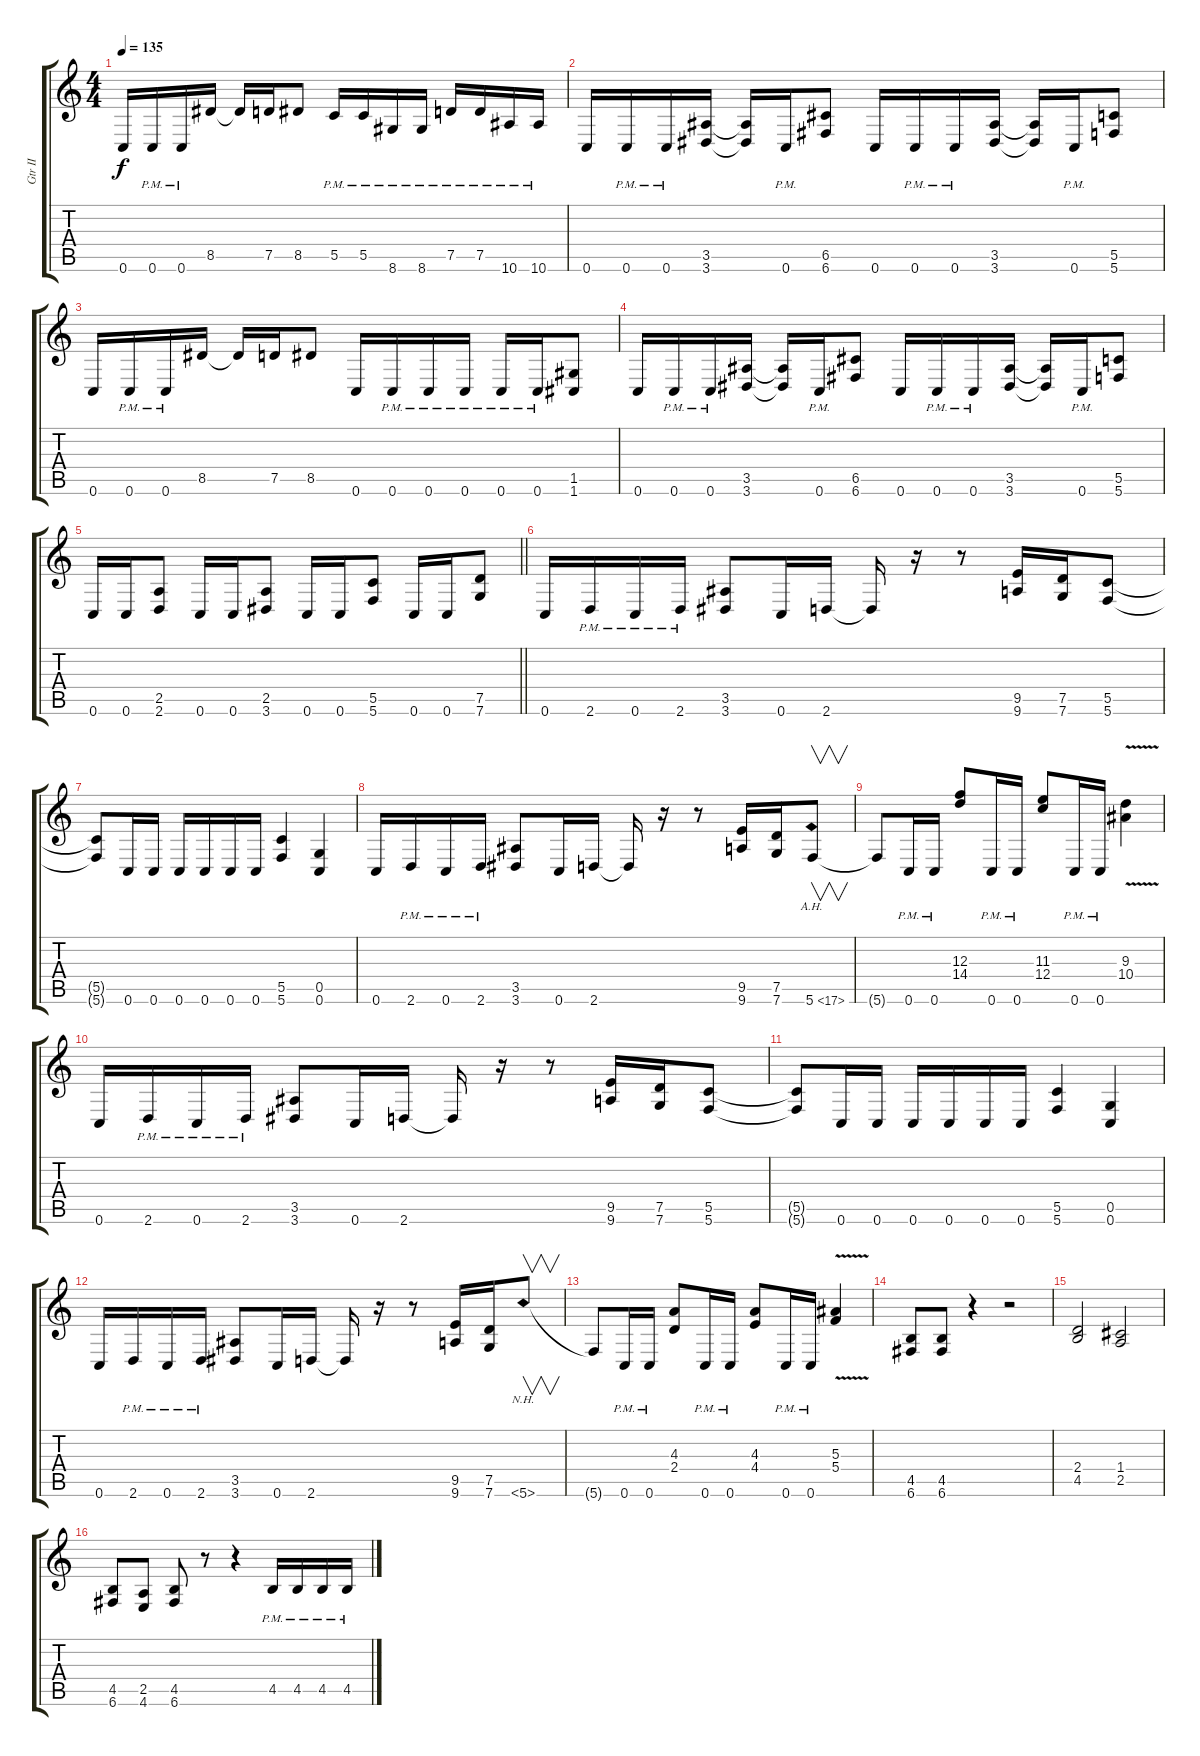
\track ("Gtr II" "Gtr II") {instrument overdrivenguitar}
\staff {score tabs}
\tuning (D4 A3 F3 C3 G2 C2) {hide}
\ts (4 4)
\tempo 135
\clef g2
\ks c
0.6.16{dy f} 0.6{pm}.16 0.6{pm}.16 8.5.16 8.5{t}.16 7.5.16 8.5.8 5.5{pm}.16 5.5{pm}.16 8.6{pm}.16 8.6{pm}.16 7.5{pm}.16 7.5{pm}.16 10.6{pm}.16 10.6{pm}.16 |
0.6.16 0.6{pm}.16 0.6{pm}.16 (3.5 3.6).16 (3.5{t} 3.6{t}).16 0.6{pm}.16 (6.5 6.6).8 0.6.16 0.6{pm}.16 0.6{pm}.16 (3.5 3.6).16 (3.5{t} 3.6{t}).16 0.6{pm}.16 (5.5 5.6).8 |
0.6.16 0.6{pm}.16 0.6{pm}.16 8.5.16 8.5{t}.16 7.5.16 8.5.8 0.6.16 0.6{pm}.16 0.6{pm}.16 0.6{pm}.16 0.6{pm}.16 0.6{pm}.16 (1.5 1.6).8 |
0.6.16 0.6{pm}.16 0.6{pm}.16 (3.5 3.6).16 (3.5{t} 3.6{t}).16 0.6{pm}.16 (6.5 6.6).8 0.6.16 0.6{pm}.16 0.6{pm}.16 (3.5 3.6).16 (3.5{t} 3.6{t}).16 0.6{pm}.16 (5.5 5.6).8 |
\barLineRight lightlight
0.6.16 0.6.16 (2.5 2.6).8 0.6.16 0.6.16 (2.5 3.6).8 0.6.16 0.6.16 (5.5 5.6).8 0.6.16 0.6.16 (7.5 7.6).8 |
0.6.16 2.6{pm}.16 0.6{pm}.16 2.6{pm}.16 (3.5 3.6).8 0.6.16 2.6.16 2.6{t}.16 r.16 r.8 (9.5 9.6).16 (7.5 7.6).16 (5.5 5.6).8 |
(5.5{t} 5.6{t}).8 0.6.16 0.6.16 0.6.16 0.6.16 0.6.16 0.6.16 (5.5 5.6).4 (0.5 0.6).4 |
0.6.16 2.6{pm}.16 0.6{pm}.16 2.6{pm}.16 (3.5 3.6).8 0.6.16 2.6.16 2.6{t}.16 r.16 r.8 (9.5 9.6).16 (7.5 7.6).16 5.6{ah 12}.8{v} |
5.6{t}.8 0.6{pm}.16 0.6{pm}.16 (12.3 14.4).8 0.6{pm}.16 0.6{pm}.16 (11.3 12.4).8 0.6{pm}.16 0.6{pm}.16 (9.3{v} 10.4{v}).4 |
0.6.16 2.6{pm}.16 0.6{pm}.16 2.6{pm}.16 (3.5 3.6).8 0.6.16 2.6.16 2.6{t}.16 r.16 r.8 (9.5 9.6).16 (7.5 7.6).16 (5.5 5.6).8 |
(5.5{t} 5.6{t}).8 0.6.16 0.6.16 0.6.16 0.6.16 0.6.16 0.6.16 (5.5 5.6).4 (0.5 0.6).4 |
0.6.16 2.6{pm}.16 0.6{pm}.16 2.6{pm}.16 (3.5 3.6).8 0.6.16 2.6.16 2.6{t}.16 r.16 r.8 (9.5 9.6).16 (7.5 7.6).16 5.6{nh}.8{v} |
5.6{t}.8 0.6{pm}.16 0.6{pm}.16 (4.3 2.4).8 0.6{pm}.16 0.6{pm}.16 (4.3 4.4).8 0.6{pm}.16 0.6{pm}.16 (5.3{v} 5.4).4 |
(4.5 6.6).8{volume 14} (4.5 6.6).8 r.4 r.2 |
(2.4 4.5).2 (1.4 2.5).2 |
(4.5 6.6).8 (2.5 4.6).8 (4.5 6.6).8 r.8 r.4 4.5{pm}.16 4.5{pm}.16 4.5{pm}.16 4.5{pm}.16
